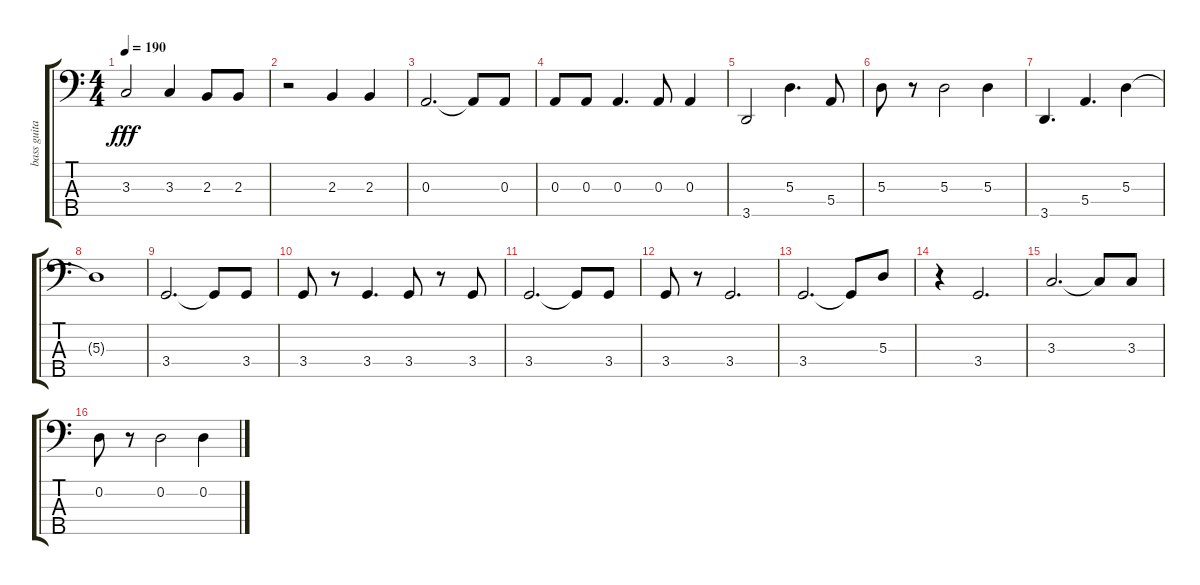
\track ("bass guitar" "bass guita") {instrument electricbassfinger}
\staff {score tabs}
\tuning (G2 D2 A1 E1 B0) {hide}
\ts (4 4)
\tempo 190
\clef f4
\ks c
3.3.2{dy fff} 3.3.4 2.3.8 2.3.8 |
r.2 2.3.4 2.3.4 |
0.3.2{d} 0.3{t}.8 0.3.8 |
0.3.8 0.3.8 0.3.4{d} 0.3.8 0.3.4 |
3.5.2 5.3.4{d} 5.4.8 |
5.3.8 r.8 5.3.2 5.3.4 |
3.5.4{d} 5.4.4{d} 5.3.4 |
5.3{t}.1 |
3.4.2{d} 3.4{t}.8 3.4.8 |
3.4.8 r.8 3.4.4{d} 3.4.8 r.8 3.4.8 |
3.4.2{d} 3.4{t}.8 3.4.8 |
3.4.8 r.8 3.4.2{d} |
3.4.2{d} 3.4{t}.8 5.3.8 |
r.4 3.4.2{d} |
3.3.2{d} 3.3{t}.8 3.3.8 |
0.2.8 r.8 0.2.2 0.2.4
